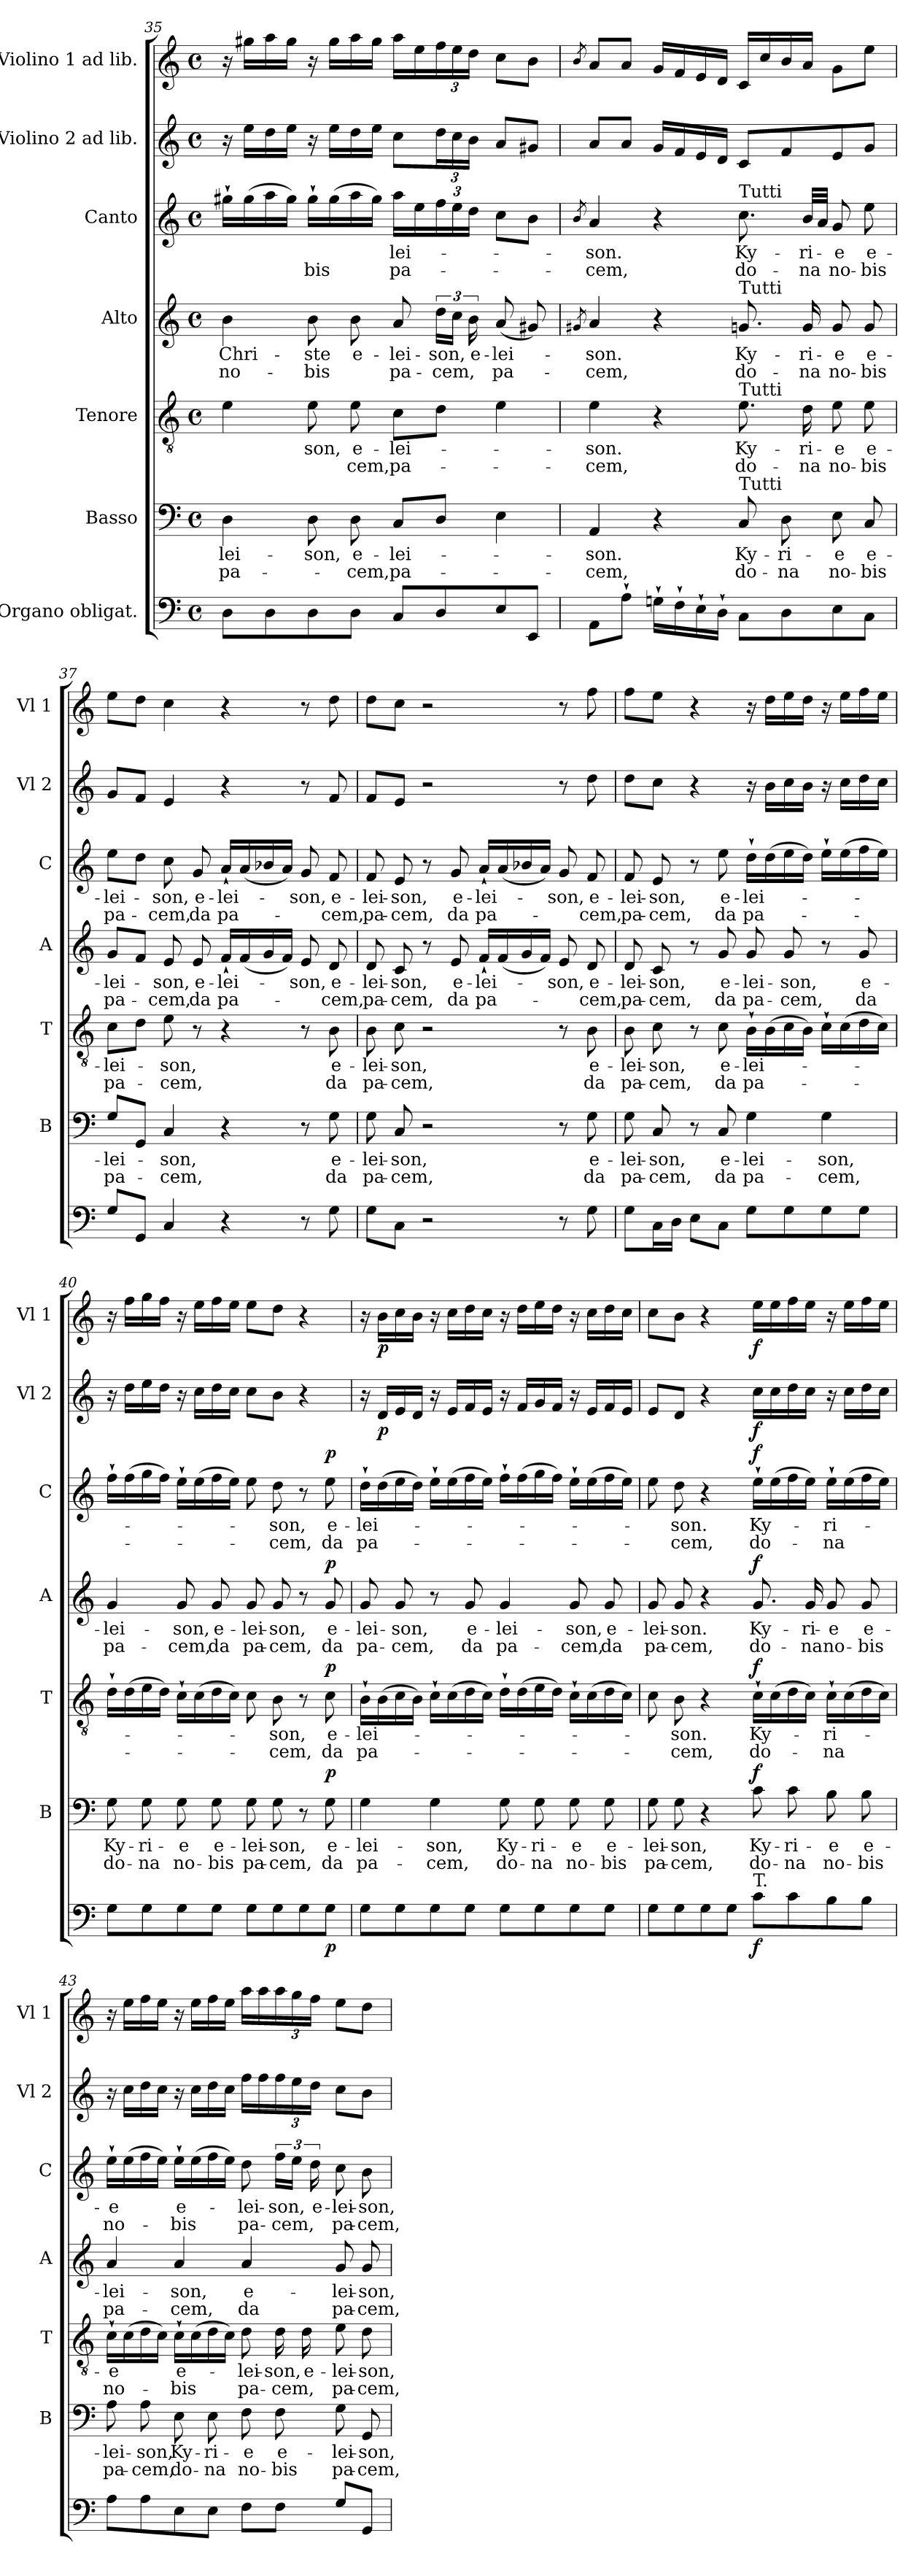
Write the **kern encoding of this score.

**kern	**dynam	**kern	**text	**text	**dynam	**kern	**text	**text	**dynam	**kern	**text	**text	**dynam	**kern	**text	**text	**dynam	**kern	**dynam	**kern	**dynam
*part7	*part7	*part6	*part6	*part6	*part6	*part5	*part5	*part5	*part5	*part4	*part4	*part4	*part4	*part3	*part3	*part3	*part3	*part2	*part2	*part1	*part1
*staff7	*staff7	*staff6	*staff6	*staff6	*staff6	*staff5	*staff5	*staff5	*staff5	*staff4	*staff4	*staff4	*staff4	*staff3	*staff3	*staff3	*staff3	*staff2	*staff2	*staff1	*staff1
*I"Organo obligat.	*	*I"Basso	*	*	*	*I"Tenore	*	*	*	*I"Alto	*	*	*	*I"Canto	*	*	*	*I"Violino 2 ad lib.	*	*I"Violino 1 ad lib.	*
*	*	*I'B	*	*	*	*I'T	*	*	*	*I'A	*	*	*	*I'C	*	*	*	*I'Vl 2	*	*I'Vl 1	*
*clefF4	*	*clefF4	*	*	*	*clefGv2	*	*	*	*clefG2	*	*	*	*clefG2	*	*	*	*clefG2	*	*clefG2	*
*k[]	*	*k[]	*	*	*	*k[]	*	*	*	*k[]	*	*	*	*k[]	*	*	*	*k[]	*	*k[]	*
*M4/4	*	*M4/4	*	*	*	*M4/4	*	*	*	*M4/4	*	*	*	*M4/4	*	*	*	*M4/4	*	*M4/4	*
*met(c)	*	*met(c)	*	*	*	*met(c)	*	*	*	*met(c)	*	*	*	*met(c)	*	*	*	*met(c)	*	*met(c)	*
=35	=35	=35	=35	=35	=35	=35	=35	=35	=35	=35	=35	=35	=35	=35	=35	=35	=35	=35	=35	=35	=35
!	!	!	!LO:LY:b	!LO:LY:b	!	!	!	!	!	!	!LO:LY:b	!LO:LY:b	!	!	!	!	!	!	!	!	!
8D\L	.	4D\	-lei-	pa-	.	4e\	.	.	.	4b\	Chri-	no-	.	16gg#X`\LL	.	.	.	16r	.	16r	.
.	.	.	.	.	.	.	.	.	.	.	.	.	.	(>16gg#\	.	.	.	16ee\LL	.	16gg#X\LL	.
8D\	.	.	.	.	.	.	.	.	.	.	.	.	.	16aa\	.	.	.	16dd\	.	16aa\	.
.	.	.	.	.	.	.	.	.	.	.	.	.	.	16gg#\JJ)	.	.	.	16ee\JJ	.	16gg#\JJ	.
!	!	!	!LO:LY:b	!	!	!	!LO:LY:b	!	!	!	!LO:LY:b	!LO:LY:b	!	!	!	!LO:LY:b	!	!	!	!	!
8D\	.	8D\	-son,	.	.	8e\	-son,	.	.	8b\	-ste	-bis	.	16gg#`\LL	.	-bis	.	16r	.	16r	.
.	.	.	.	.	.	.	.	.	.	.	.	.	.	(>16gg#\	.	.	.	16ee\LL	.	16gg#\LL	.
!	!	!	!LO:LY:b	!LO:LY:b	!	!	!LO:LY:b	!LO:LY:b	!	!	!LO:LY:b	!	!	!	!	!	!	!	!	!	!
8D\J	.	8D\	e-	-cem,	.	8e\	e-	-cem,	.	8b\	e-	.	.	16aa\	.	.	.	16dd\	.	16aa\	.
.	.	.	.	.	.	.	.	.	.	.	.	.	.	16gg#\JJ)	.	.	.	16ee\JJ	.	16gg#\JJ	.
!	!	!	!LO:LY:b	!LO:LY:b	!	!	!LO:LY:b	!LO:LY:b	!	!	!LO:LY:b	!LO:LY:b	!	!	!LO:LY:b	!LO:LY:b	!	!	!	!	!
8C/L	.	8C/L	-lei-	pa-	.	8c\L	-lei-	pa-	.	8a/	-lei-	pa-	.	16aa\LL	-lei-	pa-	.	8cc\L	.	16aa\LL	.
.	.	.	.	.	.	.	.	.	.	.	.	.	.	16ee\	.	.	.	.	.	16ee\	.
!	!	!	!	!	!	!	!	!	!	!	!LO:LY:b	!LO:LY:b	!	!	!	!	!	!	!	!	!
*	*	*	*	*	*	*	*	*	*	*	*	*	*	*Xbrackettup	*	*	*	*Xbrackettup	*	*Xbrackettup	*
8D/	.	8D/J	.	.	.	8d\J	.	.	.	24dd\LL	-son,	-cem,	.	24ff\	.	.	.	24dd\L	.	24ff\	.
.	.	.	.	.	.	.	.	.	.	24cc\JJ	.	.	.	24ee\	.	.	.	24cc\	.	24ee\	.
!	!	!	!	!	!	!	!	!	!	!	!LO:LY:b	!	!	!	!	!	!	!	!	!	!
.	.	.	.	.	.	.	.	.	.	24b\	e-	.	.	24dd\JJ	.	.	.	24b\JJ	.	24dd\JJ	.
!	!	!	!	!	!	!	!	!	!	!	!LO:LY:b	!LO:LY:b	!	!	!	!	!	!	!	!	!
8E/	.	4E\	.	.	.	4e\	.	.	.	(<8a/	-lei-	pa-	.	8cc\L	.	.	.	8a/L	.	8cc\L	.
8EE/J	.	.	.	.	.	.	.	.	.	8g#X/)	.	.	.	8b\J	.	.	.	8g#X/J	.	8b\J	.
!!LO:PB:g=z
=36	=36	=36	=36	=36	=36	=36	=36	=36	=36	=36	=36	=36	=36	=36	=36	=36	=36	=36	=36	=36	=36
.	.	.	.	.	.	.	.	.	.	8qg#X/	.	.	.	8qb/	.	.	.	.	.	8qb/	.
!	!	!	!LO:LY:b	!LO:LY:b	!	!	!LO:LY:b	!LO:LY:b	!	!	!LO:LY:b	!LO:LY:b	!	!	!LO:LY:b	!LO:LY:b	!	!	!	!	!
8AA\L	.	4AA/	-son.	-cem,	.	4e\	-son.	-cem,	.	4a/	-son.	-cem,	.	4a/	-son.	-cem,	.	8a/L	.	8a/L	.
8A`\J	.	.	.	.	.	.	.	.	.	.	.	.	.	.	.	.	.	8a/J	.	8a/J	.
16Gn`\LL	.	4r	.	.	.	4r	.	.	.	4r	.	.	.	4r	.	.	.	16g/LL	.	16g/LL	.
16F`\	.	.	.	.	.	.	.	.	.	.	.	.	.	.	.	.	.	16f/	.	16f/	.
16E`\	.	.	.	.	.	.	.	.	.	.	.	.	.	.	.	.	.	16e/	.	16e/	.
16D`\JJ	.	.	.	.	.	.	.	.	.	.	.	.	.	.	.	.	.	16d/JJ	.	16d/JJ	.
!	!	!	!	!	!	!	!	!	!	!	!	!	!	!LO:TX:a:t=Tutti	!	!	!	!	!	!	!
!	!	!	!	!	!	!	!	!	!	!LO:TX:a:t=Tutti	!	!	!	!	!	!	!	!	!	!	!
!	!	!	!	!	!	!LO:TX:a:t=Tutti	!	!	!	!	!	!	!	!	!	!	!	!	!	!	!
!	!	!LO:TX:a:t=Tutti	!	!	!	!	!	!	!	!	!	!	!	!	!	!	!	!	!	!	!
!	!	!	!LO:LY:b	!LO:LY:b	!	!	!LO:LY:b	!LO:LY:b	!	!	!LO:LY:b	!LO:LY:b	!	!	!LO:LY:b	!LO:LY:b	!	!	!	!	!
8C\L	.	8C/	Ky-	do-	.	8.e\	Ky-	do-	.	8.gn/	Ky-	do-	.	8.cc\	Ky-	do-	.	8c/L	.	16c/LL	.
.	.	.	.	.	.	.	.	.	.	.	.	.	.	.	.	.	.	.	.	16cc/	.
!	!	!	!LO:LY:b	!LO:LY:b	!	!	!	!	!	!	!	!	!	!	!	!	!	!	!	!	!
8D\	.	8D\	-ri-	-na	.	.	.	.	.	.	.	.	.	.	.	.	.	8f/	.	16b/	.
!	!	!	!	!	!	!	!LO:LY:b	!LO:LY:b	!	!	!LO:LY:b	!LO:LY:b	!	!	!LO:LY:b	!LO:LY:b	!	!	!	!	!
.	.	.	.	.	.	16d\	-ri-	-na	.	16g/	-ri-	-na	.	32b/LLL	-ri-	-na	.	.	.	16a/JJ	.
.	.	.	.	.	.	.	.	.	.	.	.	.	.	32a/JJJ	.	.	.	.	.	.	.
!	!	!	!LO:LY:b	!LO:LY:b	!	!	!LO:LY:b	!LO:LY:b	!	!	!LO:LY:b	!LO:LY:b	!	!	!LO:LY:b	!LO:LY:b	!	!	!	!	!
8E\	.	8E\	-e	no-	.	8e\	-e	no-	.	8g/	-e	no-	.	8g/	-e	no-	.	8e/	.	8g\L	.
!	!	!	!LO:LY:b	!LO:LY:b	!	!	!LO:LY:b	!LO:LY:b	!	!	!LO:LY:b	!LO:LY:b	!	!	!LO:LY:b	!LO:LY:b	!	!	!	!	!
8C\J	.	8C/	e-	-bis	.	8e\	e-	-bis	.	8g/	e-	-bis	.	8ee\	e-	-bis	.	8g/J	.	8ee\J	.
=37	=37	=37	=37	=37	=37	=37	=37	=37	=37	=37	=37	=37	=37	=37	=37	=37	=37	=37	=37	=37	=37
!	!	!	!LO:LY:b	!LO:LY:b	!	!	!LO:LY:b	!LO:LY:b	!	!	!LO:LY:b	!LO:LY:b	!	!	!LO:LY:b	!LO:LY:b	!	!	!	!	!
8G/L	.	8G/L	-lei-	pa-	.	8c\L	-lei-	pa-	.	8g/L	-lei-	pa-	.	8ee\L	-lei-	pa-	.	8g/L	.	8ee\L	.
8GG/J	.	8GG/J	.	.	.	8d\J	.	.	.	8f/J	.	.	.	8dd\J	.	.	.	8f/J	.	8dd\J	.
!	!	!	!LO:LY:b	!LO:LY:b	!	!	!LO:LY:b	!LO:LY:b	!	!	!LO:LY:b	!LO:LY:b	!	!	!LO:LY:b	!LO:LY:b	!	!	!	!	!
4C/	.	4C/	-son,	-cem,	.	8e\	-son,	-cem,	.	8e/	-son,	-cem,	.	8cc\	-son,	-cem,	.	4e/	.	4cc\	.
!	!	!	!	!	!	!	!	!	!	!	!LO:LY:b	!LO:LY:b	!	!	!LO:LY:b	!LO:LY:b	!	!	!	!	!
.	.	.	.	.	.	8r	.	.	.	8e/	e-	da	.	8g/	e-	da	.	.	.	.	.
!	!	!	!	!	!	!	!	!	!	!	!LO:LY:b	!LO:LY:b	!	!	!LO:LY:b	!LO:LY:b	!	!	!	!	!
4r	.	4r	.	.	.	4r	.	.	.	16f`/LL	-lei-	pa-	.	16a`/LL	-lei-	pa-	.	4r	.	4r	.
.	.	.	.	.	.	.	.	.	.	(<16f/	.	.	.	(<16a/	.	.	.	.	.	.	.
.	.	.	.	.	.	.	.	.	.	16g/	.	.	.	16b-X/	.	.	.	.	.	.	.
.	.	.	.	.	.	.	.	.	.	16f/JJ)	.	.	.	16a/JJ)	.	.	.	.	.	.	.
!	!	!	!	!	!	!	!	!	!	!	!LO:LY:b	!	!	!	!LO:LY:b	!	!	!	!	!	!
8r	.	8r	.	.	.	8r	.	.	.	8e/	-son,	.	.	8g/	-son,	.	.	8r	.	8r	.
!	!	!	!LO:LY:b	!LO:LY:b	!	!	!LO:LY:b	!LO:LY:b	!	!	!LO:LY:b	!LO:LY:b	!	!	!LO:LY:b	!LO:LY:b	!	!	!	!	!
8G\	.	8G\	e-	da	.	8B\	e-	da	.	8d/	e-	-cem,	.	8f/	e-	-cem,	.	8f/	.	8dd\	.
!!LO:PB:g=z
=38	=38	=38	=38	=38	=38	=38	=38	=38	=38	=38	=38	=38	=38	=38	=38	=38	=38	=38	=38	=38	=38
!	!	!	!LO:LY:b	!LO:LY:b	!	!	!LO:LY:b	!LO:LY:b	!	!	!LO:LY:b	!LO:LY:b	!	!	!LO:LY:b	!LO:LY:b	!	!	!	!	!
8G\L	.	8G\	-lei-	pa-	.	8B\	-lei-	pa-	.	8d/	-lei-	pa-	.	8f/	-lei-	pa-	.	8f/L	.	8dd\L	.
!	!	!	!LO:LY:b	!LO:LY:b	!	!	!LO:LY:b	!LO:LY:b	!	!	!LO:LY:b	!LO:LY:b	!	!	!LO:LY:b	!LO:LY:b	!	!	!	!	!
8C\J	.	8C/	-son,	-cem,	.	8c\	-son,	-cem,	.	8c/	-son,	-cem,	.	8e/	-son,	-cem,	.	8e/J	.	8cc\J	.
2r	.	2r	.	.	.	2r	.	.	.	8r	.	.	.	8r	.	.	.	2r	.	2r	.
!	!	!	!	!	!	!	!	!	!	!	!LO:LY:b	!LO:LY:b	!	!	!LO:LY:b	!LO:LY:b	!	!	!	!	!
.	.	.	.	.	.	.	.	.	.	8e/	e-	da	.	8g/	e-	da	.	.	.	.	.
!	!	!	!	!	!	!	!	!	!	!	!LO:LY:b	!LO:LY:b	!	!	!LO:LY:b	!LO:LY:b	!	!	!	!	!
.	.	.	.	.	.	.	.	.	.	16f`/LL	-lei-	pa-	.	16a`/LL	-lei-	pa-	.	.	.	.	.
.	.	.	.	.	.	.	.	.	.	(<16f/	.	.	.	(<16a/	.	.	.	.	.	.	.
.	.	.	.	.	.	.	.	.	.	16g/	.	.	.	16b-X/	.	.	.	.	.	.	.
.	.	.	.	.	.	.	.	.	.	16f/JJ)	.	.	.	16a/JJ)	.	.	.	.	.	.	.
!	!	!	!	!	!	!	!	!	!	!	!LO:LY:b	!	!	!	!LO:LY:b	!	!	!	!	!	!
8r	.	8r	.	.	.	8r	.	.	.	8e/	-son,	.	.	8g/	-son,	.	.	8r	.	8r	.
!	!	!	!LO:LY:b	!LO:LY:b	!	!	!LO:LY:b	!LO:LY:b	!	!	!LO:LY:b	!LO:LY:b	!	!	!LO:LY:b	!LO:LY:b	!	!	!	!	!
8G\	.	8G\	e-	da	.	8B\	e-	da	.	8d/	e-	-cem,	.	8f/	e-	-cem,	.	8dd\	.	8ff\	.
=39	=39	=39	=39	=39	=39	=39	=39	=39	=39	=39	=39	=39	=39	=39	=39	=39	=39	=39	=39	=39	=39
!	!	!	!LO:LY:b	!LO:LY:b	!	!	!LO:LY:b	!LO:LY:b	!	!	!LO:LY:b	!LO:LY:b	!	!	!LO:LY:b	!LO:LY:b	!	!	!	!	!
8G\L	.	8G\	-lei-	pa-	.	8B\	-lei-	pa-	.	8d/	-lei-	pa-	.	8f/	-lei-	pa-	.	8dd\L	.	8ff\L	.
!	!	!	!LO:LY:b	!LO:LY:b	!	!	!LO:LY:b	!LO:LY:b	!	!	!LO:LY:b	!LO:LY:b	!	!	!LO:LY:b	!LO:LY:b	!	!	!	!	!
16C\L	.	8C/	-son,	-cem,	.	8c\	-son,	-cem,	.	8c/	-son,	-cem,	.	8e/	-son,	-cem,	.	8cc\J	.	8ee\J	.
16D\JJ	.	.	.	.	.	.	.	.	.	.	.	.	.	.	.	.	.	.	.	.	.
8E\L	.	8r	.	.	.	8r	.	.	.	8r	.	.	.	8r	.	.	.	4r	.	4r	.
!	!	!	!LO:LY:b	!LO:LY:b	!	!	!LO:LY:b	!LO:LY:b	!	!	!LO:LY:b	!LO:LY:b	!	!	!LO:LY:b	!LO:LY:b	!	!	!	!	!
8C\J	.	8C/	e-	da	.	8c\	e-	da	.	8g/	e-	da	.	8ee\	e-	da	.	.	.	.	.
!	!	!	!LO:LY:b	!LO:LY:b	!	!	!LO:LY:b	!LO:LY:b	!	!	!LO:LY:b	!LO:LY:b	!	!	!LO:LY:b	!LO:LY:b	!	!	!	!	!
8G\L	.	4G\	-lei-	pa-	.	16B`\LL	-lei-	pa-	.	8g/	-lei-	pa-	.	16dd`\LL	-lei-	pa-	.	16r	.	16r	.
.	.	.	.	.	.	(>16B\	.	.	.	.	.	.	.	(>16dd\	.	.	.	16b\LL	.	16dd\LL	.
!	!	!	!	!	!	!	!	!	!	!	!LO:LY:b	!LO:LY:b	!	!	!	!	!	!	!	!	!
8G\	.	.	.	.	.	16c\	.	.	.	8g/	-son,	-cem,	.	16ee\	.	.	.	16cc\	.	16ee\	.
.	.	.	.	.	.	16B\JJ)	.	.	.	.	.	.	.	16dd\JJ)	.	.	.	16b\JJ	.	16dd\JJ	.
!	!	!	!LO:LY:b	!LO:LY:b	!	!	!	!	!	!	!	!	!	!	!	!	!	!	!	!	!
8G\	.	4G\	-son,	-cem,	.	16c`\LL	.	.	.	8r	.	.	.	16ee`\LL	.	.	.	16r	.	16r	.
.	.	.	.	.	.	(>16c\	.	.	.	.	.	.	.	(>16ee\	.	.	.	16cc\LL	.	16ee\LL	.
!	!	!	!	!	!	!	!	!	!	!	!LO:LY:b	!LO:LY:b	!	!	!	!	!	!	!	!	!
8G\J	.	.	.	.	.	16d\	.	.	.	8g/	e-	da	.	16ff\	.	.	.	16dd\	.	16ff\	.
.	.	.	.	.	.	16c\JJ)	.	.	.	.	.	.	.	16ee\JJ)	.	.	.	16cc\JJ	.	16ee\JJ	.
!!LO:PB:g=z
=40	=40	=40	=40	=40	=40	=40	=40	=40	=40	=40	=40	=40	=40	=40	=40	=40	=40	=40	=40	=40	=40
!	!	!	!LO:LY:b	!LO:LY:b	!	!	!	!	!	!	!LO:LY:b	!LO:LY:b	!	!	!	!	!	!	!	!	!
8G\L	.	8G\	Ky-	do-	.	16d`\LL	.	.	.	4g/	-lei-	pa-	.	16ff`\LL	.	.	.	16r	.	16r	.
.	.	.	.	.	.	(>16d\	.	.	.	.	.	.	.	(>16ff\	.	.	.	16dd\LL	.	16ff\LL	.
!	!	!	!LO:LY:b	!LO:LY:b	!	!	!	!	!	!	!	!	!	!	!	!	!	!	!	!	!
8G\	.	8G\	-ri-	-na	.	16e\	.	.	.	.	.	.	.	16gg\	.	.	.	16ee\	.	16gg\	.
.	.	.	.	.	.	16d\JJ)	.	.	.	.	.	.	.	16ff\JJ)	.	.	.	16dd\JJ	.	16ff\JJ	.
!	!	!	!LO:LY:b	!LO:LY:b	!	!	!	!	!	!	!LO:LY:b	!LO:LY:b	!	!	!	!	!	!	!	!	!
8G\	.	8G\	-e	no-	.	16c`\LL	.	.	.	8g/	-son,	-cem,	.	16ee`\LL	.	.	.	16r	.	16r	.
.	.	.	.	.	.	(>16c\	.	.	.	.	.	.	.	(>16ee\	.	.	.	16cc\LL	.	16ee\LL	.
!	!	!	!LO:LY:b	!LO:LY:b	!	!	!	!	!	!	!LO:LY:b	!LO:LY:b	!	!	!	!	!	!	!	!	!
8G\J	.	8G\	e-	-bis	.	16d\	.	.	.	8g/	e-	da	.	16ff\	.	.	.	16dd\	.	16ff\	.
.	.	.	.	.	.	16c\JJ)	.	.	.	.	.	.	.	16ee\JJ)	.	.	.	16cc\JJ	.	16ee\JJ	.
!	!	!	!LO:LY:b	!LO:LY:b	!	!	!	!	!	!	!LO:LY:b	!LO:LY:b	!	!	!	!	!	!	!	!	!
8G\L	.	8G\	-lei-	pa-	.	8c\	.	.	.	8g/	-lei-	pa-	.	8ee\	.	.	.	8cc\L	.	8ee\L	.
!	!	!	!LO:LY:b	!LO:LY:b	!	!	!LO:LY:b	!LO:LY:b	!	!	!LO:LY:b	!LO:LY:b	!	!	!LO:LY:b	!LO:LY:b	!	!	!	!	!
8G\	.	8G\	-son,	-cem,	.	8B\	son,	-cem,	.	8g/	-son,	-cem,	.	8dd\	-son,	-cem,	.	8b\J	.	8dd\J	.
8G\	.	8r	.	.	.	8r	.	.	.	8r	.	.	.	8r	.	.	.	4r	.	4r	.
!	!LO:DY:b	!	!LO:LY:b	!LO:LY:b	!LO:DY:a	!	!LO:LY:b	!LO:LY:b	!LO:DY:a	!	!LO:LY:b	!LO:LY:b	!LO:DY:a	!	!LO:LY:b	!LO:LY:b	!LO:DY:a	!	!	!	!
8G\J	p	8G\	e-	da	p	8c\	e-	da	p	8g/	e-	da	p	8ee\	e-	da	p	.	.	.	.
=41	=41	=41	=41	=41	=41	=41	=41	=41	=41	=41	=41	=41	=41	=41	=41	=41	=41	=41	=41	=41	=41
!	!	!	!LO:LY:b	!LO:LY:b	!	!	!LO:LY:b	!LO:LY:b	!	!	!LO:LY:b	!LO:LY:b	!	!	!LO:LY:b	!LO:LY:b	!	!	!	!	!
8G\L	.	4G\	-lei-	pa-	.	16B`\LL	-lei-	pa-	.	8g/	-lei-	pa-	.	16dd`\LL	-lei-	pa-	.	16r	.	16r	.
!	!	!	!	!	!	!	!	!	!	!	!	!	!	!	!	!	!	!	!LO:DY:b	!	!LO:DY:b
.	.	.	.	.	.	(>16B\	.	.	.	.	.	.	.	(>16dd\	.	.	.	16d/LL	p	16b\LL	p
!	!	!	!	!	!	!	!	!	!	!	!LO:LY:b	!LO:LY:b	!	!	!	!	!	!	!	!	!
8G\	.	.	.	.	.	16c\	.	.	.	8g/	-son,	-cem,	.	16ee\	.	.	.	16e/	.	16cc\	.
.	.	.	.	.	.	16B\JJ)	.	.	.	.	.	.	.	16dd\JJ)	.	.	.	16d/JJ	.	16b\JJ	.
!	!	!	!LO:LY:b	!LO:LY:b	!	!	!	!	!	!	!	!	!	!	!	!	!	!	!	!	!
8G\	.	4G\	-son,	-cem,	.	16c`\LL	.	.	.	8r	.	.	.	16ee`\LL	.	.	.	16r	.	16r	.
.	.	.	.	.	.	(>16c\	.	.	.	.	.	.	.	(>16ee\	.	.	.	16e/LL	.	16cc\LL	.
!	!	!	!	!	!	!	!	!	!	!	!LO:LY:b	!LO:LY:b	!	!	!	!	!	!	!	!	!
8G\J	.	.	.	.	.	16d\	.	.	.	8g/	e-	da	.	16ff\	.	.	.	16f/	.	16dd\	.
.	.	.	.	.	.	16c\JJ)	.	.	.	.	.	.	.	16ee\JJ)	.	.	.	16e/JJ	.	16cc\JJ	.
!	!	!	!LO:LY:b	!LO:LY:b	!	!	!	!	!	!	!LO:LY:b	!LO:LY:b	!	!	!	!	!	!	!	!	!
8G\L	.	8G\	Ky-	do-	.	16d`\LL	.	.	.	4g/	-lei-	pa-	.	16ff`\LL	.	.	.	16r	.	16r	.
.	.	.	.	.	.	(>16d\	.	.	.	.	.	.	.	(>16ff\	.	.	.	16f/LL	.	16dd\LL	.
!	!	!	!LO:LY:b	!LO:LY:b	!	!	!	!	!	!	!	!	!	!	!	!	!	!	!	!	!
8G\	.	8G\	-ri-	-na	.	16e\	.	.	.	.	.	.	.	16gg\	.	.	.	16g/	.	16ee\	.
.	.	.	.	.	.	16d\JJ)	.	.	.	.	.	.	.	16ff\JJ)	.	.	.	16f/JJ	.	16dd\JJ	.
!	!	!	!LO:LY:b	!LO:LY:b	!	!	!	!	!	!	!LO:LY:b	!LO:LY:b	!	!	!	!	!	!	!	!	!
8G\	.	8G\	-e	no-	.	16c`\LL	.	.	.	8g/	-son,	-cem,	.	16ee`\LL	.	.	.	16r	.	16r	.
.	.	.	.	.	.	(>16c\	.	.	.	.	.	.	.	(>16ee\	.	.	.	16e/LL	.	16cc\LL	.
!	!	!	!LO:LY:b	!LO:LY:b	!	!	!	!	!	!	!LO:LY:b	!LO:LY:b	!	!	!	!	!	!	!	!	!
8G\J	.	8G\	e-	-bis	.	16d\	.	.	.	8g/	e-	da	.	16ff\	.	.	.	16f/	.	16dd\	.
.	.	.	.	.	.	16c\JJ)	.	.	.	.	.	.	.	16ee\JJ)	.	.	.	16e/JJ	.	16cc\JJ	.
!!LO:PB:g=z
=42	=42	=42	=42	=42	=42	=42	=42	=42	=42	=42	=42	=42	=42	=42	=42	=42	=42	=42	=42	=42	=42
!	!	!	!LO:LY:b	!LO:LY:b	!	!	!	!	!	!	!LO:LY:b	!LO:LY:b	!	!	!	!	!	!	!	!	!
8G\L	.	8G\	-lei-	pa-	.	8c\	.	.	.	8g/	-lei-	pa-	.	8ee\	.	.	.	8e/L	.	8cc\L	.
!	!	!	!LO:LY:b	!LO:LY:b	!	!	!LO:LY:b	!LO:LY:b	!	!	!LO:LY:b	!LO:LY:b	!	!	!LO:LY:b	!LO:LY:b	!	!	!	!	!
8G\	.	8G\	-son,	-cem,	.	8B\	-son.	-cem,	.	8g/	-son.	-cem,	.	8dd\	-son.	-cem,	.	8d/J	.	8b\J	.
8G\	.	4r	.	.	.	4r	.	.	.	4r	.	.	.	4r	.	.	.	4r	.	4r	.
8G\J	.	.	.	.	.	.	.	.	.	.	.	.	.	.	.	.	.	.	.	.	.
!LO:TX:a:t=T.	!	!	!	!	!	!	!	!	!	!	!	!	!	!	!	!	!	!	!	!	!
!	!LO:DY:b	!	!LO:LY:b	!LO:LY:b	!LO:DY:a	!	!LO:LY:b	!LO:LY:b	!LO:DY:a	!	!LO:LY:b	!LO:LY:b	!LO:DY:a	!	!LO:LY:b	!LO:LY:b	!LO:DY:a	!	!LO:DY:b	!	!LO:DY:b
8c\L	f	8c\	Ky-	do-	f	16c`\LL	Ky-	do-	f	8.g/	Ky-	do-	f	16ee`\LL	Ky-	do-	f	16cc\LL	f	16ee\LL	f
.	.	.	.	.	.	(>16c\	.	.	.	.	.	.	.	(>16ee\	.	.	.	16cc\	.	16ee\	.
!	!	!	!LO:LY:b	!LO:LY:b	!	!	!	!	!	!	!	!	!	!	!	!	!	!	!	!	!
8c\	.	8c\	-ri-	-na	.	16d\	.	.	.	.	.	.	.	16ff\	.	.	.	16dd\	.	16ff\	.
!	!	!	!	!	!	!	!	!	!	!	!LO:LY:b	!LO:LY:b	!	!	!	!	!	!	!	!	!
.	.	.	.	.	.	16c\JJ)	.	.	.	16g/	-ri-	-na	.	16ee\JJ)	.	.	.	16cc\JJ	.	16ee\JJ	.
!	!	!	!LO:LY:b	!LO:LY:b	!	!	!LO:LY:b	!LO:LY:b	!	!	!LO:LY:b	!LO:LY:b	!	!	!LO:LY:b	!LO:LY:b	!	!	!	!	!
8B\	.	8B\	-e	no-	.	16c`\LL	-ri-	na	.	8g/	-e	no-	.	16ee`\LL	-ri-	na	.	16r	.	16r	.
.	.	.	.	.	.	(>16c\	.	.	.	.	.	.	.	(>16ee\	.	.	.	16cc\LL	.	16ee\LL	.
!	!	!	!LO:LY:b	!LO:LY:b	!	!	!	!	!	!	!LO:LY:b	!LO:LY:b	!	!	!	!	!	!	!	!	!
8B\J	.	8B\	e-	-bis	.	16d\	.	.	.	8g/	e-	-bis	.	16ff\	.	.	.	16dd\	.	16ff\	.
.	.	.	.	.	.	16c\JJ)	.	.	.	.	.	.	.	16ee\JJ)	.	.	.	16cc\JJ	.	16ee\JJ	.
=43	=43	=43	=43	=43	=43	=43	=43	=43	=43	=43	=43	=43	=43	=43	=43	=43	=43	=43	=43	=43	=43
!	!	!	!LO:LY:b	!LO:LY:b	!	!	!LO:LY:b	!LO:LY:b	!	!	!LO:LY:b	!LO:LY:b	!	!	!LO:LY:b	!LO:LY:b	!	!	!	!	!
8A\L	.	8A\	-lei-	pa-	.	16c`\LL	-e	no-	.	4a/	-lei-	pa-	.	16ee`\LL	e	no-	.	16r	.	16r	.
.	.	.	.	.	.	(>16c\	.	.	.	.	.	.	.	(>16ee\	.	.	.	16cc\LL	.	16ee\LL	.
!	!	!	!LO:LY:b	!LO:LY:b	!	!	!	!	!	!	!	!	!	!	!	!	!	!	!	!	!
8A\	.	8A\	-son,	-cem,	.	16d\	.	.	.	.	.	.	.	16ff\	.	.	.	16dd\	.	16ff\	.
.	.	.	.	.	.	16c\JJ)	.	.	.	.	.	.	.	16ee\JJ)	.	.	.	16cc\JJ	.	16ee\JJ	.
!	!	!	!LO:LY:b	!LO:LY:b	!	!	!LO:LY:b	!LO:LY:b	!	!	!LO:LY:b	!LO:LY:b	!	!	!LO:LY:b	!LO:LY:b	!	!	!	!	!
8E\	.	8E\	Ky-	do-	.	16c`\LL	e-	-bis	.	4a/	-son,	-cem,	.	16ee`\LL	e-	-bis	.	16r	.	16r	.
.	.	.	.	.	.	(>16c\	.	.	.	.	.	.	.	(>16ee\	.	.	.	16cc\LL	.	16ee\LL	.
!	!	!	!LO:LY:b	!LO:LY:b	!	!	!	!	!	!	!	!	!	!	!	!	!	!	!	!	!
8E\J	.	8E\	-ri-	-na	.	16d\	.	.	.	.	.	.	.	16ff\	.	.	.	16dd\	.	16ff\	.
.	.	.	.	.	.	16c\JJ)	.	.	.	.	.	.	.	16ee\JJ)	.	.	.	16cc\JJ	.	16ee\JJ	.
!	!	!	!LO:LY:b	!LO:LY:b	!	!	!LO:LY:b	!LO:LY:b	!	!	!LO:LY:b	!LO:LY:b	!	!	!LO:LY:b	!LO:LY:b	!	!	!	!	!
8F\L	.	8F\	-e	no-	.	8d\	-lei-	pa-	.	4a/	e-	da	.	8dd\	-lei-	pa-	.	16ff\LL	.	16aa\LL	.
.	.	.	.	.	.	.	.	.	.	.	.	.	.	.	.	.	.	16ff\	.	16aa\	.
!	!	!	!LO:LY:b	!LO:LY:b	!	!	!LO:LY:b	!LO:LY:b	!	!	!	!	!	!	!	!	!	!	!	!	!
*	*	*	*	*	*	*	*	*	*	*	*	*	*	*brackettup	*	*	*	*	*	*	*
!	!	!	!	!	!	!	!	!	!	!	!	!	!	!	!LO:LY:b	!LO:LY:b	!	!	!	!	!
8F\J	.	8F\	e-	-bis	.	16d\	-son,	-cem,	.	.	.	.	.	24ff\LL	-son,	-cem,	.	24ff\	.	24aa\	.
.	.	.	.	.	.	.	.	.	.	.	.	.	.	24ee\JJ	.	.	.	24ee\	.	24gg\	.
!	!	!	!	!	!	!	!LO:LY:b	!	!	!	!	!	!	!	!	!	!	!	!	!	!
.	.	.	.	.	.	16d\	e-	.	.	.	.	.	.	.	.	.	.	.	.	.	.
!	!	!	!	!	!	!	!	!	!	!	!	!	!	!	!LO:LY:b	!	!	!	!	!	!
.	.	.	.	.	.	.	.	.	.	.	.	.	.	24dd\	e-	.	.	24dd\JJ	.	24ff\JJ	.
!	!	!	!LO:LY:b	!LO:LY:b	!	!	!LO:LY:b	!LO:LY:b	!	!	!LO:LY:b	!LO:LY:b	!	!	!LO:LY:b	!LO:LY:b	!	!	!	!	!
8G/L	.	8G\	-lei-	pa-	.	8e\	-lei-	pa-	.	8g/	-lei-	pa-	.	8cc\	-lei-	pa-	.	8cc\L	.	8ee\L	.
!	!	!	!LO:LY:b	!LO:LY:b	!	!	!LO:LY:b	!LO:LY:b	!	!	!LO:LY:b	!LO:LY:b	!	!	!LO:LY:b	!LO:LY:b	!	!	!	!	!
8GG/J	.	8GG/	-son,	-cem,	.	8d\	-son,	-cem,	.	8g/	-son,	-cem,	.	8b\	-son,	-cem,	.	8b\J	.	8dd\J	.
=	=	=	=	=	=	=	=	=	=	=	=	=	=	=	=	=	=	=	=	=	=
*-	*-	*-	*-	*-	*-	*-	*-	*-	*-	*-	*-	*-	*-	*-	*-	*-	*-	*-	*-	*-	*-
